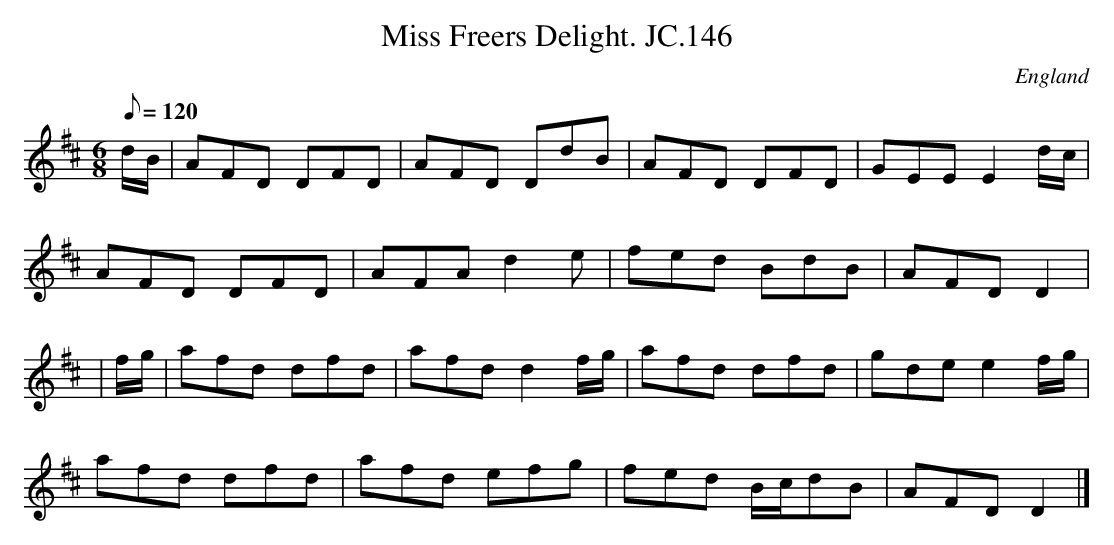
X:1
T:Miss Freers Delight. JC.146
M:6/8
L:1/8
Q:120
O:England
K:D
d/B/|AFD DFD|AFD DdB|AFD DFD|GEEE2d/c/|!
AFD DFD|AFAd2e|fed BdB|AFDD2|!
|f/g/|afd dfd|afdd2f/g/|afd dfd|gde e2f/g/|!
afd dfd|afd efg|fed B/c/dB|AFDD2|]
